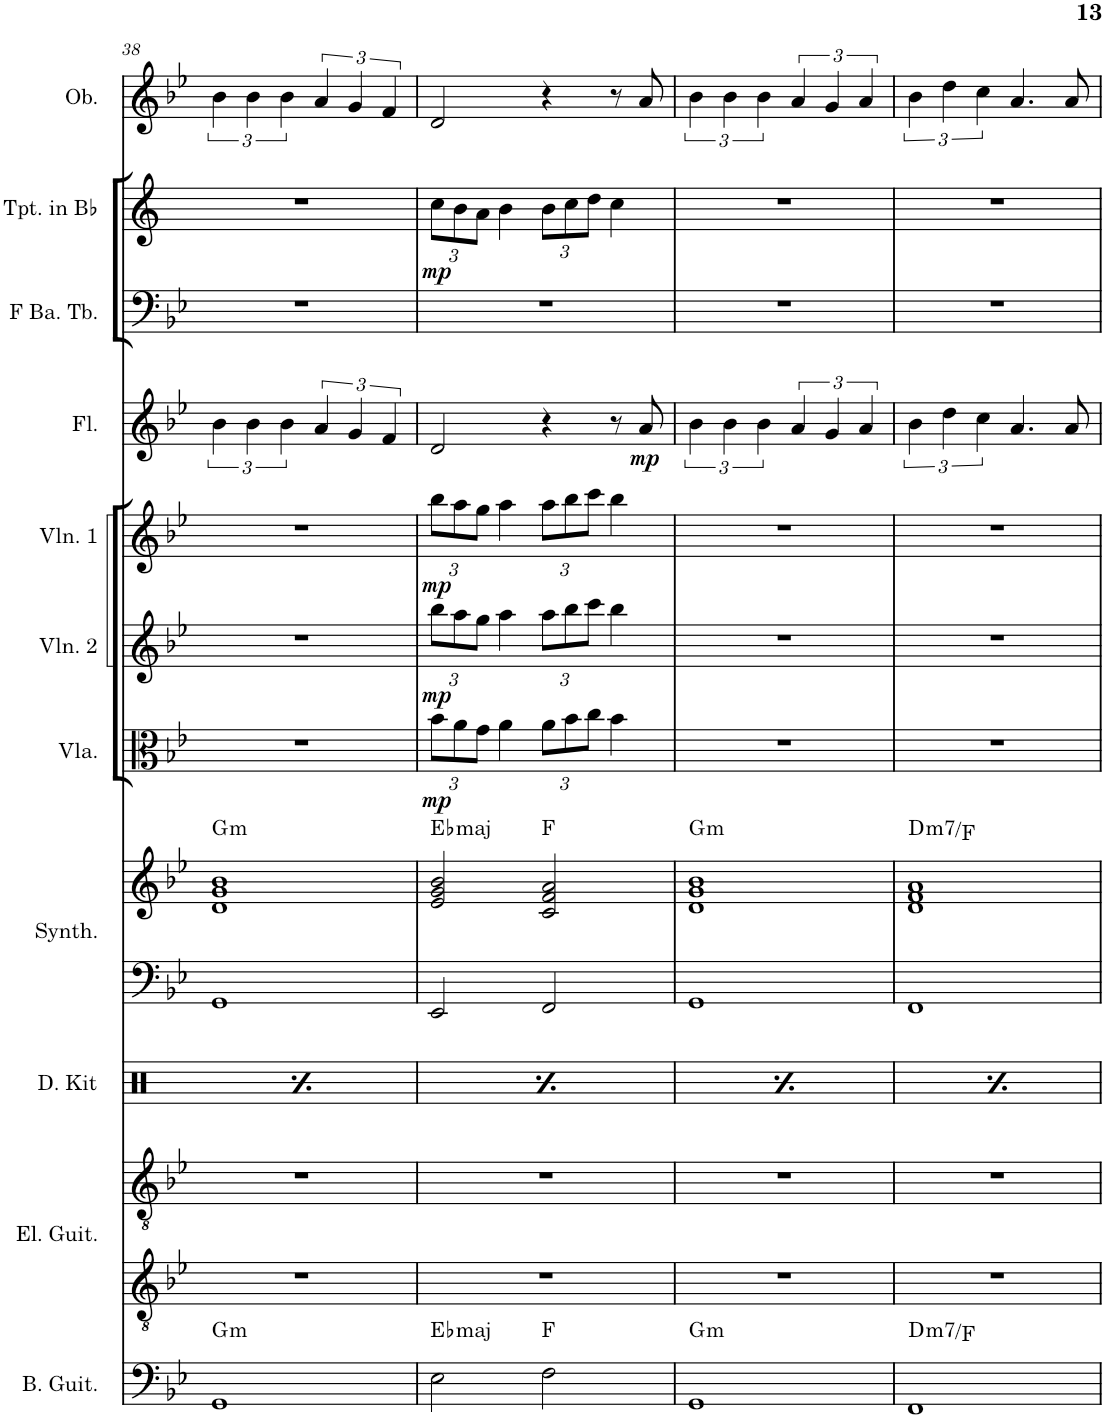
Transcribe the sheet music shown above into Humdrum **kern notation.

**kern	**harte	**kern	**kern	**kern	**kern	**kern	**harte	**kern	**dynam	**kern	**dynam	**kern	**dynam	**kern	**dynam	**kern	**kern	**dynam	**kern
*part11	*part11	*part10	*part10	*part9	*part8	*part8	*part8	*part7	*part7	*part6	*part6	*part5	*part5	*part4	*part4	*part3	*part2	*part2	*part1
*staff13	*	*staff12	*staff11	*staff10	*staff9	*staff8	*	*staff7	*staff7	*staff6	*staff6	*staff5	*staff5	*staff4	*staff4	*staff3	*staff2	*staff2	*staff1
*I"Bass Guitar	*	*I"Electric Guitar	*	*I"Drum Kit	*I"Choir Synthesizer	*	*	*I"Viola	*	*I"Violin 2	*	*I"Violin 1	*	*I"Flute	*	*I"F Bass Tuba	*I"Trumpet in Bb	*	*I"Oboe
*I'B. Guit.	*	*I'El. Guit.	*	*I'D. Kit	*I'Synth.	*	*	*I'Vla.	*	*I'Vln. 2	*	*I'Vln. 1	*	*I'Fl.	*	*I'F Ba. Tb.	*I'Tpt. in Bb	*	*I'Ob.
!!LO:PB:g=z
*clefF4	*	*clefGv2	*clefGv2	*clefX	*clefF4	*clefG2	*	*clefC3	*	*clefG2	*	*clefG2	*	*clefG2	*	*clefF4	*clefG2	*	*clefG2
*Trd7c12	*	*	*	*	*	*	*	*	*	*	*	*	*	*	*	*	*Trd1c2	*	*
*k[b-e-]	*	*k[b-e-]	*k[b-e-]	*k[]	*k[b-e-]	*k[b-e-]	*	*k[b-e-]	*	*k[b-e-]	*	*k[b-e-]	*	*k[b-e-]	*	*k[b-e-]	*k[]	*	*k[b-e-]
*M4/4	*	*M4/4	*M4/4	*M4/4	*M4/4	*M4/4	*	*M4/4	*	*M4/4	*	*M4/4	*	*M4/4	*	*M4/4	*M4/4	*	*M4/4
=38	=38	=38	=38	=38	=38	=38	=38	=38	=38	=38	=38	=38	=38	=38	=38	=38	=38	=38	=38
*	*	*	*	*^	*	*	*	*	*	*	*	*	*	*	*	*	*	*	*
!	!LO:H:kt=m	!	!	!	!	!	!	!LO:H:kt=m	!	!	!	!	!	!	!	!	!	!	!	!
1GG	G:min	1r	1r	6Rgg/	12Rf\	1GG	1d 1g 1b-	G:min	1r	.	1r	.	1r	.	6b-\	.	1r	1r	.	6b-\
.	.	.	.	.	12r	.	.	.	.	.	.	.	.	.	.	.	.	.	.	.
.	.	.	.	12Rgg/	12Rf\	.	.	.	.	.	.	.	.	.	6b-\	.	.	.	.	6b-\
.	.	.	.	6Rgg/	12Rcc\	.	.	.	.	.	.	.	.	.	.	.	.	.	.	.
.	.	.	.	.	12r	.	.	.	.	.	.	.	.	.	6b-\	.	.	.	.	6b-\
.	.	.	.	12Rgg/	12Rf\	.	.	.	.	.	.	.	.	.	.	.	.	.	.	.
.	.	.	.	6Rgg/	12Rf\	.	.	.	.	.	.	.	.	.	6a/	.	.	.	.	6a/
.	.	.	.	.	12r	.	.	.	.	.	.	.	.	.	.	.	.	.	.	.
.	.	.	.	12Rgg/	12Rf\	.	.	.	.	.	.	.	.	.	6g/	.	.	.	.	6g/
.	.	.	.	6Rgg/	12Rcc\	.	.	.	.	.	.	.	.	.	.	.	.	.	.	.
.	.	.	.	.	12r	.	.	.	.	.	.	.	.	.	6f/	.	.	.	.	6f/
.	.	.	.	12Rgg/	12Rf\	.	.	.	.	.	.	.	.	.	.	.	.	.	.	.
=39	=39	=39	=39	=39	=39	=39	=39	=39	=39	=39	=39	=39	=39	=39	=39	=39	=39	=39	=39	=39
*	*	*	*	*	*	*	*	*	*Xbrackettup	*	*Xbrackettup	*	*Xbrackettup	*	*	*	*	*Xbrackettup	*	*
!	!LO:H:kt=maj	!	!	!	!	!	!	!LO:H:kt=maj	!	!LO:DY:b	!	!LO:DY:b	!	!LO:DY:b	!	!	!	!	!LO:DY:b	!
2E-\	Eb:maj	1r	1r	6Rgg/	12Rf\	2EE-/	2e-/ 2g/ 2b-/	Eb:maj	12b-\L	mp	12bb-\L	mp	12bb-\L	mp	2d/	.	1r	12cc\L	mp	2d/
.	.	.	.	.	12r	.	.	.	12a\	.	12aa\	.	12aa\	.	.	.	.	12b\	.	.
.	.	.	.	12Rgg/	12Rf\	.	.	.	12g\J	.	12gg\J	.	12gg\J	.	.	.	.	12a\J	.	.
.	.	.	.	6Rgg/	12Rcc\	.	.	.	4a\	.	4aa\	.	4aa\	.	.	.	.	4b\	.	.
.	.	.	.	.	12r	.	.	.	.	.	.	.	.	.	.	.	.	.	.	.
.	.	.	.	12Rgg/	12Rf\	.	.	.	.	.	.	.	.	.	.	.	.	.	.	.
2F\	F:maj	.	.	6Rgg/	12Rf\	2FF/	2c/ 2f/ 2a/	F:maj	12a\L	.	12aa\L	.	12aa\L	.	4r	.	.	12b\L	.	4r
.	.	.	.	.	12r	.	.	.	12b-\	.	12bb-\	.	12bb-\	.	.	.	.	12cc\	.	.
.	.	.	.	12Rgg/	12Rf\	.	.	.	12cc\J	.	12ccc\J	.	12ccc\J	.	.	.	.	12dd\J	.	.
.	.	.	.	6Rgg/	12Rcc\	.	.	.	4b-\	.	4bb-\	.	4bb-\	.	8r	.	.	4cc\	.	8r
.	.	.	.	.	12r	.	.	.	.	.	.	.	.	.	.	.	.	.	.	.
!	!	!	!	!	!	!	!	!	!	!	!	!	!	!	!	!LO:DY:b	!	!	!	!
.	.	.	.	.	.	.	.	.	.	.	.	.	.	.	8a/	mp	.	.	.	8a/
.	.	.	.	12Rgg/	12Rf\	.	.	.	.	.	.	.	.	.	.	.	.	.	.	.
=40	=40	=40	=40	=40	=40	=40	=40	=40	=40	=40	=40	=40	=40	=40	=40	=40	=40	=40	=40	=40
!	!LO:H:kt=m	!	!	!	!	!	!	!LO:H:kt=m	!	!	!	!	!	!	!	!	!	!	!	!
1GG	G:min	1r	1r	6Rgg/	12Rf\	1GG	1d 1g 1b-	G:min	1r	.	1r	.	1r	.	6b-\	.	1r	1r	.	6b-\
.	.	.	.	.	12r	.	.	.	.	.	.	.	.	.	.	.	.	.	.	.
.	.	.	.	12Rgg/	12Rf\	.	.	.	.	.	.	.	.	.	6b-\	.	.	.	.	6b-\
.	.	.	.	6Rgg/	12Rcc\	.	.	.	.	.	.	.	.	.	.	.	.	.	.	.
.	.	.	.	.	12r	.	.	.	.	.	.	.	.	.	6b-\	.	.	.	.	6b-\
.	.	.	.	12Rgg/	12Rf\	.	.	.	.	.	.	.	.	.	.	.	.	.	.	.
.	.	.	.	6Rgg/	12Rf\	.	.	.	.	.	.	.	.	.	6a/	.	.	.	.	6a/
.	.	.	.	.	12r	.	.	.	.	.	.	.	.	.	.	.	.	.	.	.
.	.	.	.	12Rgg/	12Rf\	.	.	.	.	.	.	.	.	.	6g/	.	.	.	.	6g/
.	.	.	.	6Rgg/	12Rcc\	.	.	.	.	.	.	.	.	.	.	.	.	.	.	.
.	.	.	.	.	12r	.	.	.	.	.	.	.	.	.	6a/	.	.	.	.	6a/
.	.	.	.	12Rgg/	12Rf\	.	.	.	.	.	.	.	.	.	.	.	.	.	.	.
=41	=41	=41	=41	=41	=41	=41	=41	=41	=41	=41	=41	=41	=41	=41	=41	=41	=41	=41	=41	=41
!	!LO:H:kt=m7	!	!	!	!	!	!	!LO:H:kt=m7	!	!	!	!	!	!	!	!	!	!	!	!
1FF	D:min7/b3	1r	1r	6Rgg/	12Rf\	1FF	1d 1f 1a	D:min7/b3	1r	.	1r	.	1r	.	6b-\	.	1r	1r	.	6b-\
.	.	.	.	.	12r	.	.	.	.	.	.	.	.	.	.	.	.	.	.	.
.	.	.	.	12Rgg/	12Rf\	.	.	.	.	.	.	.	.	.	6dd\	.	.	.	.	6dd\
.	.	.	.	6Rgg/	12Rcc\	.	.	.	.	.	.	.	.	.	.	.	.	.	.	.
.	.	.	.	.	12r	.	.	.	.	.	.	.	.	.	6cc\	.	.	.	.	6cc\
.	.	.	.	12Rgg/	12Rf\	.	.	.	.	.	.	.	.	.	.	.	.	.	.	.
.	.	.	.	6Rgg/	12Rf\	.	.	.	.	.	.	.	.	.	4.a/	.	.	.	.	4.a/
.	.	.	.	.	12r	.	.	.	.	.	.	.	.	.	.	.	.	.	.	.
.	.	.	.	12Rgg/	12Rf\	.	.	.	.	.	.	.	.	.	.	.	.	.	.	.
.	.	.	.	6Rgg/	12Rcc\	.	.	.	.	.	.	.	.	.	.	.	.	.	.	.
.	.	.	.	.	12r	.	.	.	.	.	.	.	.	.	.	.	.	.	.	.
.	.	.	.	.	.	.	.	.	.	.	.	.	.	.	8a/	.	.	.	.	8a/
.	.	.	.	12Rgg/	12Rf\	.	.	.	.	.	.	.	.	.	.	.	.	.	.	.
*	*	*	*	*v	*v	*	*	*	*	*	*	*	*	*	*	*	*	*	*	*
=	=	=	=	=	=	=	=	=	=	=	=	=	=	=	=	=	=	=	=
*-	*-	*-	*-	*-	*-	*-	*-	*-	*-	*-	*-	*-	*-	*-	*-	*-	*-	*-	*-
